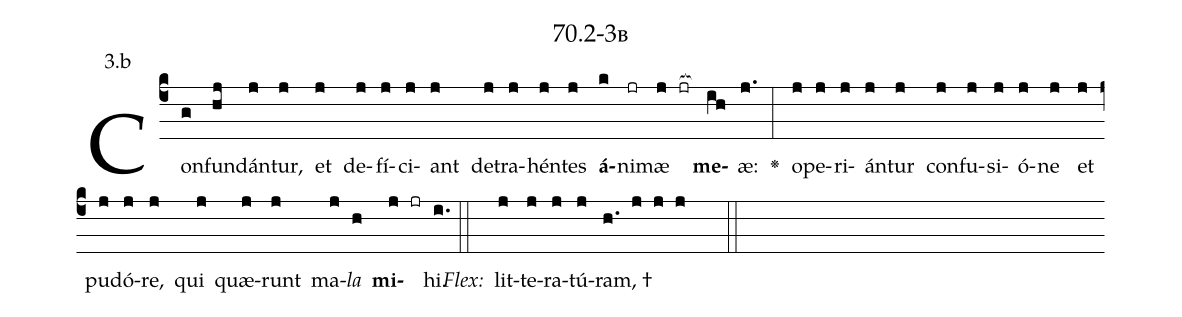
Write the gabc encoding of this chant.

name: 70.2-3b;
annotation: 3.b;
%%
(c4)Con(g)fun(hj)dán(j)tur,(j) et(j) de(j)fí(j)ci(j)ant(j) de(j)tra(j)hén(j)tes(j) <b>á</b>(k)ni(jr)mæ(j jr[ocb:1{]) <b>me</b>(ih[ocb:0}])æ:(j.) <v>\greheightstar</v>(:) o(j)pe(j)ri(j)án(j)tur(j) con(j)fu(j)si(j)ó(j)ne(j) et(j) pu(j)dó(j)re,(j) qui(j) quæ(j)runt(j) ma(j)<i>la</i>(h) <b>mi</b>(j jr)hi.(i.) (::)
<i>Flex:</i>()  lit(j)te(j)ra(j)tú(j)ram, †(h. j j j  ::)

%E(j) u(j) o(j) u(h) a(j) e.(i.) (::)
